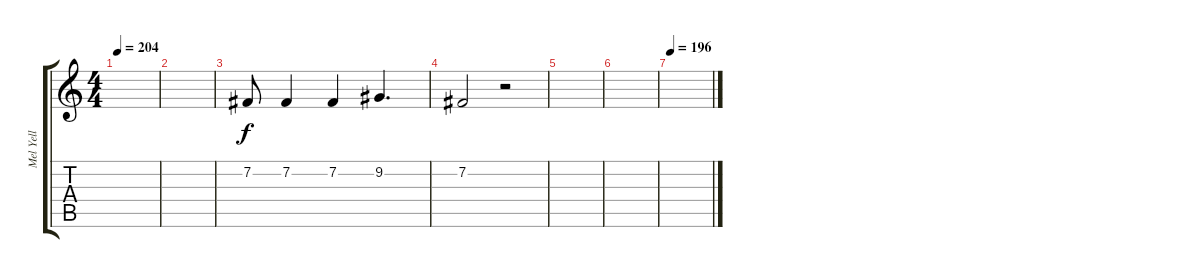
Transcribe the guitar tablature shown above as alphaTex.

\track ("Mel Yell" "Mel Yell") {instrument bassoon}
\staff {score tabs}
\tuning (E4 B3 G3 D3 A2 E2) {hide}
\ts (4 4)
\tempo 204
\clef g2
\ks c
|
|
7.2.8 7.2.4 7.2.4 9.2.4{d} |
7.2.2 r.2 |
|
|
\tempo 196
